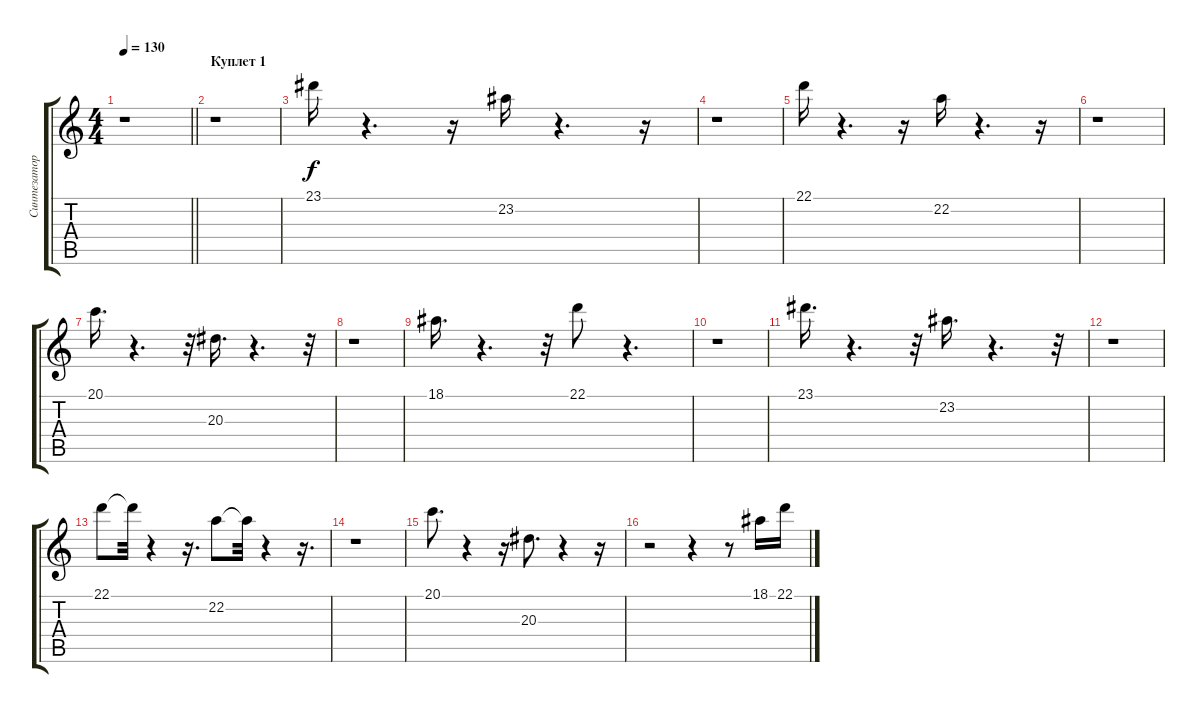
\track ("Синтезатор" "Синтезатор") {instrument fx5brightness}
\staff {score tabs}
\tuning (E4 B3 G3 D3 A2 E2) {hide}
\ts (4 4)
\tempo 130
\clef g2
\barLineRight lightlight
\ks c
r.1{dy f} |
\section ("" "Куплет 1")
r.1 |
23.1.16 r.4{d} r.16 23.2.16 r.4{d} r.16 |
r.1 |
22.1.16 r.4{d} r.16 22.2.16 r.4{d} r.16 |
r.1 |
20.1.16{d} r.4{d} r.32 20.3.16{d} r.4{d} r.32 |
r.1 |
18.1.16{d} r.4{d} r.32 22.1.8 r.4{d} |
r.1 |
23.1.16{d} r.4{d} r.32 23.2.16{d} r.4{d} r.32 |
r.1 |
22.1.8 22.1{t}.32 r.4 r.16{d} 22.2.8 22.2{t}.32 r.4 r.16{d} |
r.1 |
20.1.8{d} r.4 r.16 20.3.8{d} r.4 r.16 |
r.2 r.4 r.8 18.1.16 22.1.16
